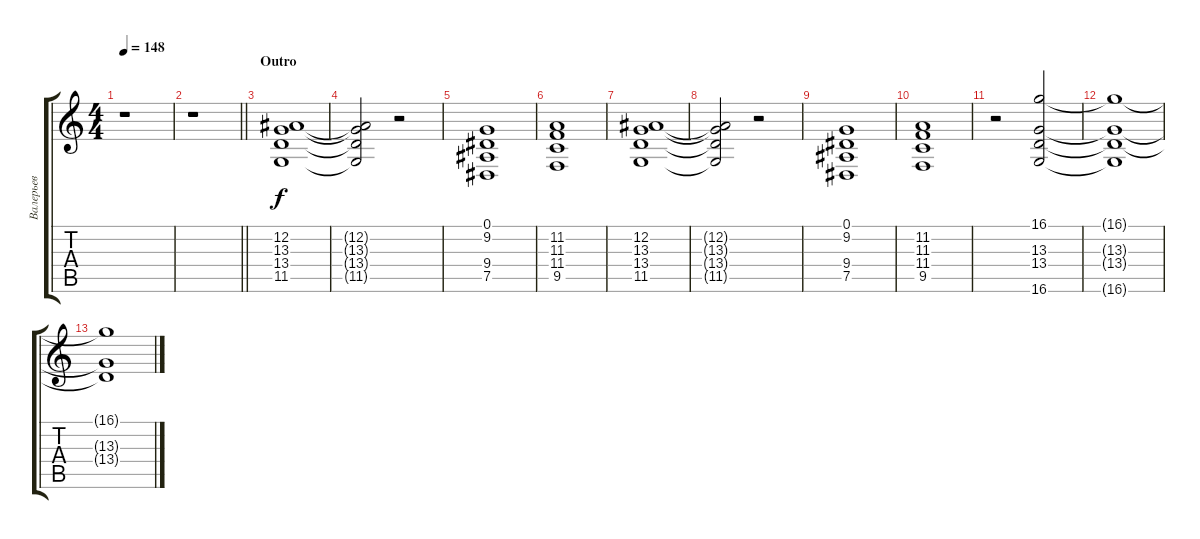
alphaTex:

\track ("Валерьев" "Валерьев") {instrument stringensemble2}
\staff {score tabs}
\tuning (Eb4 Bb3 Gb3 Db3 Ab2 Eb2) {hide}
\ts (4 4)
\tempo 148
\clef g2
\ks c
r.1{dy f} |
\barLineRight lightlight
r.1 |
\section ("" "Outro")
(12.2 13.3 13.4 11.5).1 |
(12.2{t} 13.3{t} 13.4{t} 11.5{t}).2 r.2 |
(0.1 9.2 9.4 7.5).1 |
(11.2 11.3 11.4 9.5).1 |
(12.2 13.3 13.4 11.5).1 |
(12.2{t} 13.3{t} 13.4{t} 11.5{t}).2 r.2 |
(0.1 9.2 9.4 7.5).1 |
(11.2 11.3 11.4 9.5).1 |
r.2 (16.1 13.3 13.4 16.6).2 |
(16.1{t} 13.3{t} 13.4{t} 16.6{t}).1 |
(16.1{t} 13.3{t} 13.4{t}).1
